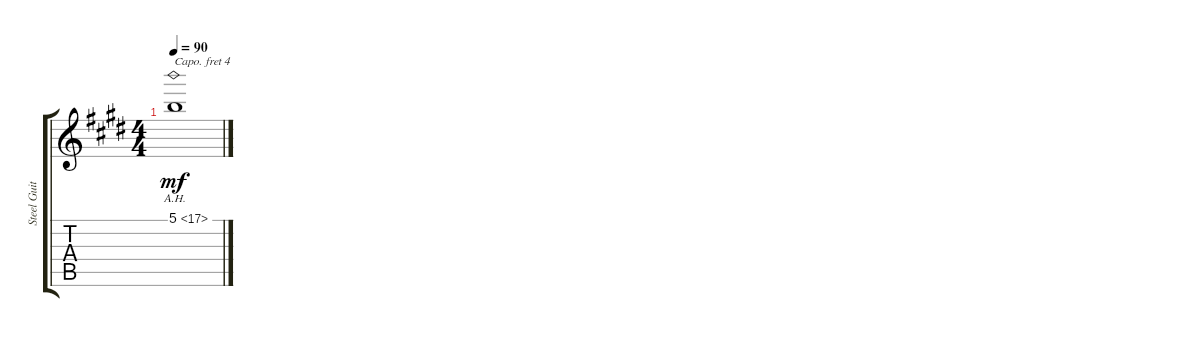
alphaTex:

\track ("Steel Guitar" "Steel Guit") {instrument acousticguitarsteel}
\staff {score tabs}
\capo 4
\tuning (D4 B3 G3 D3 A2 E2) {hide}
\ts (4 4)
\tempo 90
\clef g2
\ks e
5.1{ah 12 t}.1{dy mf}
